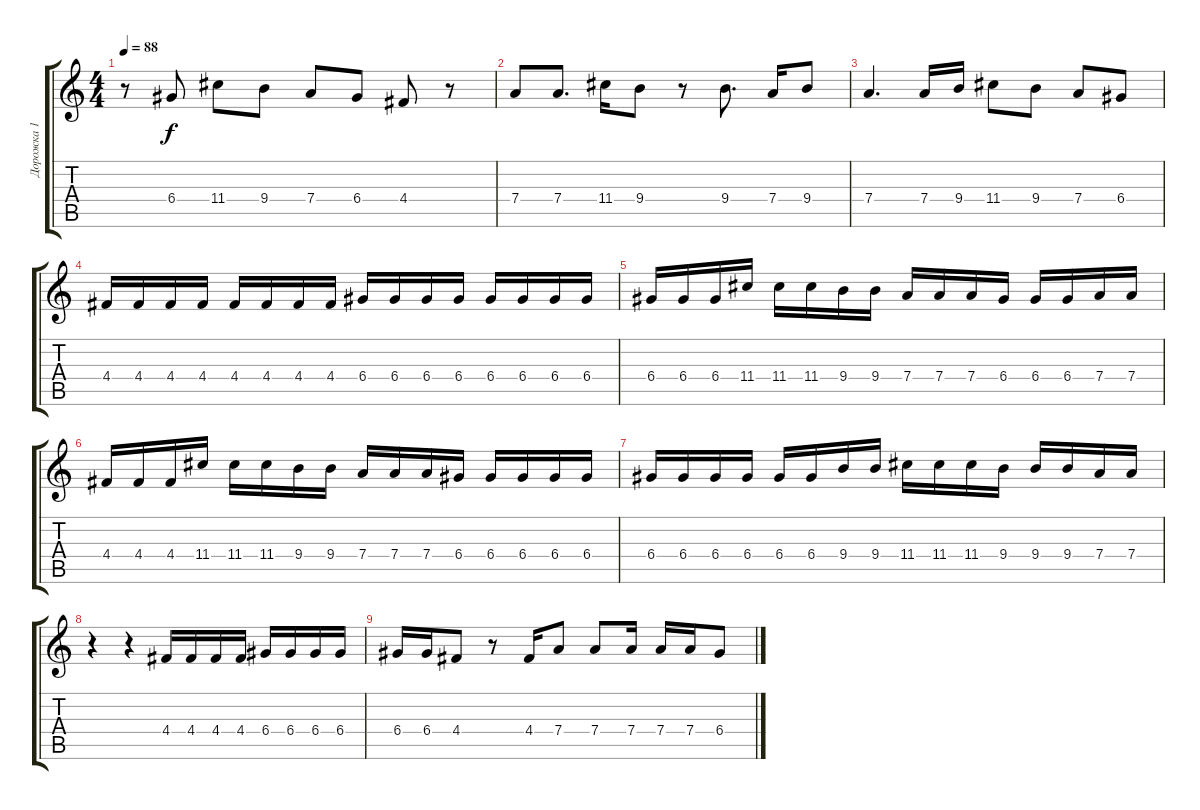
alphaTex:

\track ("Дорожка 1" "Дорожка 1") {instrument overdrivenguitar}
\staff {score tabs}
\tuning (E4 B3 G3 D3 A2 E2) {hide}
\ts (4 4)
\tempo 88
\clef g2
\ks c
r.8{dy f} 6.4.8 11.4.8 9.4.8 7.4.8 6.4.8 4.4.8 r.8 |
7.4.8 7.4.8{d} 11.4.16 9.4.8 r.8 9.4.8{d} 7.4.16 9.4.8 |
7.4.4{d} 7.4.16 9.4.16 11.4.8 9.4.8 7.4.8 6.4.8 |
4.4.16 4.4.16 4.4.16 4.4.16 4.4.16 4.4.16 4.4.16 4.4.16 6.4.16 6.4.16 6.4.16 6.4.16 6.4.16 6.4.16 6.4.16 6.4.16 |
6.4.16 6.4.16 6.4.16 11.4.16 11.4.16 11.4.16 9.4.16 9.4.16 7.4.16 7.4.16 7.4.16 6.4.16 6.4.16 6.4.16 7.4.16 7.4.16 |
4.4.16 4.4.16 4.4.16 11.4.16 11.4.16 11.4.16 9.4.16 9.4.16 7.4.16 7.4.16 7.4.16 6.4.16 6.4.16 6.4.16 6.4.16 6.4.16 |
6.4.16 6.4.16 6.4.16 6.4.16 6.4.16 6.4.16 9.4.16 9.4.16 11.4.16 11.4.16 11.4.16 9.4.16 9.4.16 9.4.16 7.4.16 7.4.16 |
r.4 r.4 4.4.16 4.4.16 4.4.16 4.4.16 6.4.16 6.4.16 6.4.16 6.4.16 |
6.4.16 6.4.16 4.4.8 r.8 4.4.16 7.4.8 7.4.8 7.4.16 7.4.16 7.4.16 6.4.8
